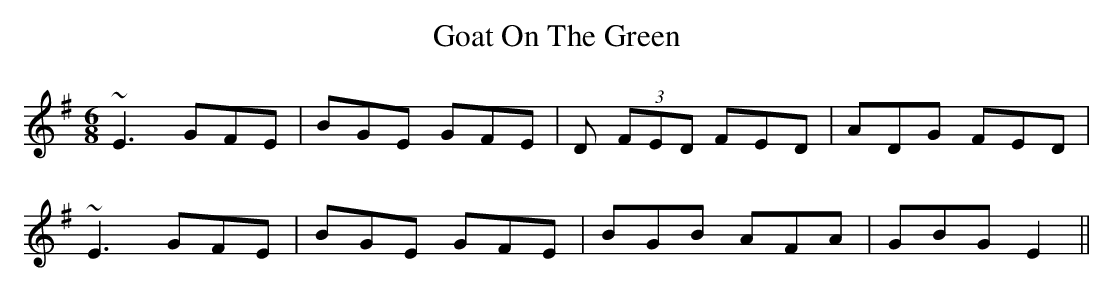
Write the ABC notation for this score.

X:1
T: Goat On The Green
M: 6/8
L: 1/8
K: Emin
~E3 GFE|BGE GFE|D (3FED FED|ADG FED|
~E3 GFE|BGE GFE|BGB AFA|GBG E2||
